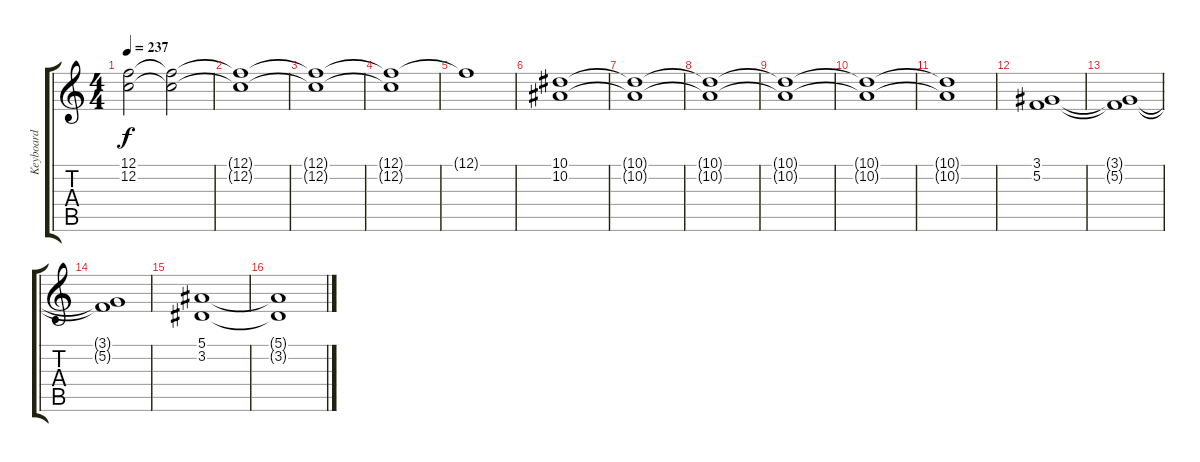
\track ("Keyboard" "Keyboard") {instrument pad8sweep}
\staff {score tabs}
\tuning (F4 C4 Ab3 Eb3 Bb2 F2) {hide}
\ts (4 4)
\tempo 237
\clef g2
\ks c
(12.1{t} 12.2{t}).2{dy f} (12.1{t} 12.2{t}).2 |
(12.1{t} 12.2{t}).1 |
(12.1{t} 12.2{t}).1 |
(12.1{t} 12.2{t}).1 |
12.1{t}.1 |
(10.1 10.2).1 |
(10.1{t} 10.2{t}).1 |
(10.1{t} 10.2{t}).1 |
(10.1{t} 10.2{t}).1 |
(10.1{t} 10.2{t}).1 |
(10.1{t} 10.2{t}).1 |
(3.1 5.2).1 |
(3.1{t} 5.2{t}).1 |
(3.1{t} 5.2{t}).1 |
(5.1 3.2).1 |
(5.1{t} 3.2{t}).1
